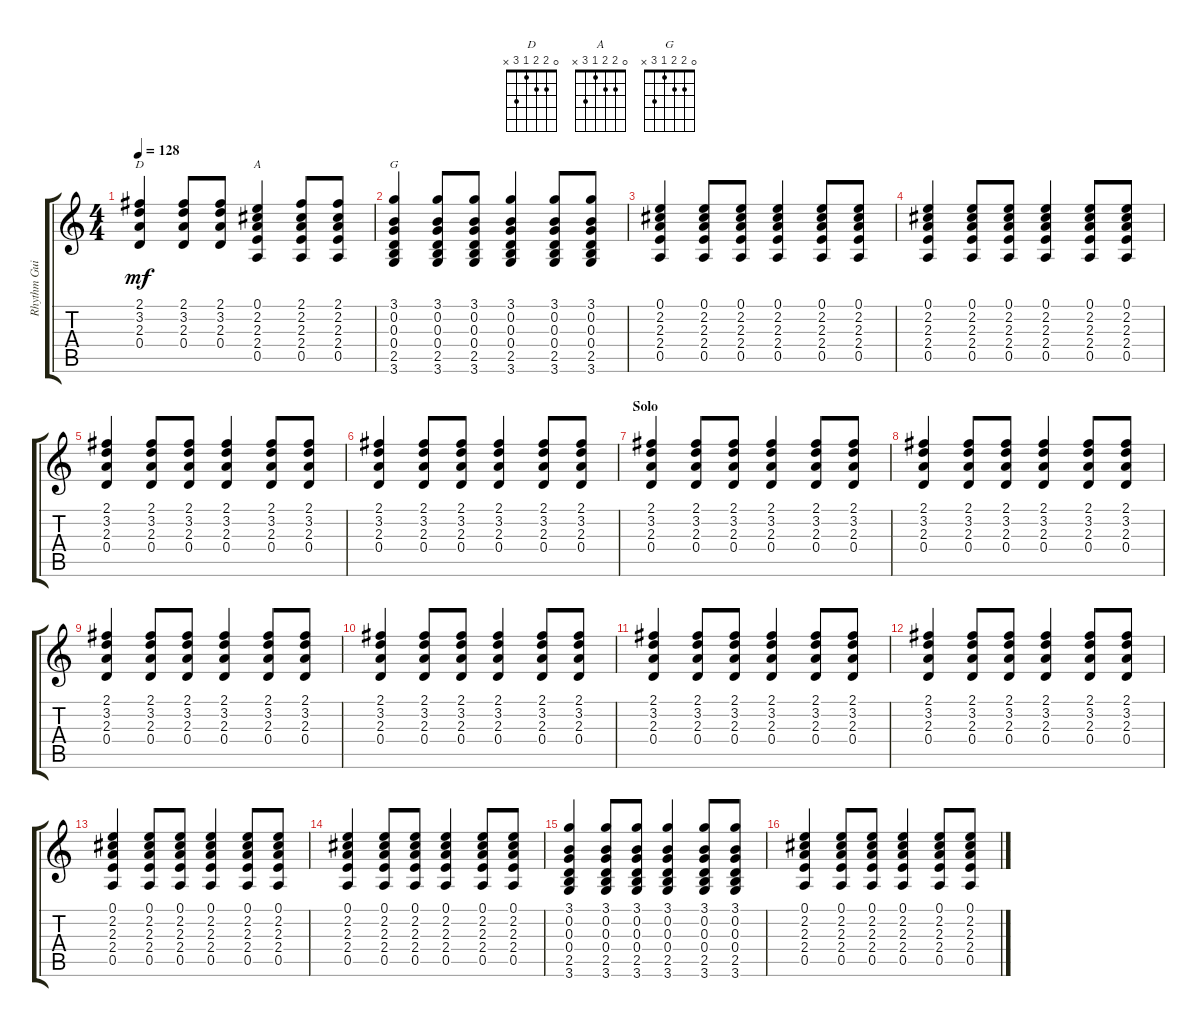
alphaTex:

\track ("Rhythm Guitar" "Rhythm Gui") {instrument electricguitarclean}
\staff {score tabs}
\tuning (E4 B3 G3 D3 A2 E2) {hide}
\chord ("D" 0 2 2 1 3 x)
\chord ("A" 0 2 2 1 3 x)
\chord ("G" 0 2 2 1 3 x)
\ts (4 4)
\tempo 128
\clef g2
\ks c
(2.1 3.2 2.3 0.4).4{ch "D" dy mf} (2.1 3.2 2.3 0.4).8 (2.1 3.2 2.3 0.4).8 (0.1 2.2 2.3 2.4 0.5).4{ch "A"} (2.1 2.2 2.3 2.4 0.5).8 (2.1 2.2 2.3 2.4 0.5).8 |
(3.1 0.2 0.3 0.4 2.5 3.6).4{ch "G"} (3.1 0.2 0.3 0.4 2.5 3.6).8 (3.1 0.2 0.3 0.4 2.5 3.6).8 (3.1 0.2 0.3 0.4 2.5 3.6).4 (3.1 0.2 0.3 0.4 2.5 3.6).8 (3.1 0.2 0.3 0.4 2.5 3.6).8 |
(0.1 2.2 2.3 2.4 0.5).4 (0.1 2.2 2.3 2.4 0.5).8 (0.1 2.2 2.3 2.4 0.5).8 (0.1 2.2 2.3 2.4 0.5).4 (0.1 2.2 2.3 2.4 0.5).8 (0.1 2.2 2.3 2.4 0.5).8 |
(0.1 2.2 2.3 2.4 0.5).4 (0.1 2.2 2.3 2.4 0.5).8 (0.1 2.2 2.3 2.4 0.5).8 (0.1 2.2 2.3 2.4 0.5).4 (0.1 2.2 2.3 2.4 0.5).8 (0.1 2.2 2.3 2.4 0.5).8 |
(2.1 3.2 2.3 0.4).4 (2.1 3.2 2.3 0.4).8 (2.1 3.2 2.3 0.4).8 (2.1 3.2 2.3 0.4).4 (2.1 3.2 2.3 0.4).8 (2.1 3.2 2.3 0.4).8 |
(2.1 3.2 2.3 0.4).4 (2.1 3.2 2.3 0.4).8 (2.1 3.2 2.3 0.4).8 (2.1 3.2 2.3 0.4).4 (2.1 3.2 2.3 0.4).8 (2.1 3.2 2.3 0.4).8 |
\section ("" "Solo")
(2.1 3.2 2.3 0.4).4 (2.1 3.2 2.3 0.4).8 (2.1 3.2 2.3 0.4).8 (2.1 3.2 2.3 0.4).4 (2.1 3.2 2.3 0.4).8 (2.1 3.2 2.3 0.4).8 |
(2.1 3.2 2.3 0.4).4 (2.1 3.2 2.3 0.4).8 (2.1 3.2 2.3 0.4).8 (2.1 3.2 2.3 0.4).4 (2.1 3.2 2.3 0.4).8 (2.1 3.2 2.3 0.4).8 |
(2.1 3.2 2.3 0.4).4 (2.1 3.2 2.3 0.4).8 (2.1 3.2 2.3 0.4).8 (2.1 3.2 2.3 0.4).4 (2.1 3.2 2.3 0.4).8 (2.1 3.2 2.3 0.4).8 |
(2.1 3.2 2.3 0.4).4 (2.1 3.2 2.3 0.4).8 (2.1 3.2 2.3 0.4).8 (2.1 3.2 2.3 0.4).4 (2.1 3.2 2.3 0.4).8 (2.1 3.2 2.3 0.4).8 |
(2.1 3.2 2.3 0.4).4 (2.1 3.2 2.3 0.4).8 (2.1 3.2 2.3 0.4).8 (2.1 3.2 2.3 0.4).4 (2.1 3.2 2.3 0.4).8 (2.1 3.2 2.3 0.4).8 |
(2.1 3.2 2.3 0.4).4 (2.1 3.2 2.3 0.4).8 (2.1 3.2 2.3 0.4).8 (2.1 3.2 2.3 0.4).4 (2.1 3.2 2.3 0.4).8 (2.1 3.2 2.3 0.4).8 |
(0.1 2.2 2.3 2.4 0.5).4 (0.1 2.2 2.3 2.4 0.5).8 (0.1 2.2 2.3 2.4 0.5).8 (0.1 2.2 2.3 2.4 0.5).4 (0.1 2.2 2.3 2.4 0.5).8 (0.1 2.2 2.3 2.4 0.5).8 |
(0.1 2.2 2.3 2.4 0.5).4 (0.1 2.2 2.3 2.4 0.5).8 (0.1 2.2 2.3 2.4 0.5).8 (0.1 2.2 2.3 2.4 0.5).4 (0.1 2.2 2.3 2.4 0.5).8 (0.1 2.2 2.3 2.4 0.5).8 |
(3.1 0.2 0.3 0.4 2.5 3.6).4 (3.1 0.2 0.3 0.4 2.5 3.6).8 (3.1 0.2 0.3 0.4 2.5 3.6).8 (3.1 0.2 0.3 0.4 2.5 3.6).4 (3.1 0.2 0.3 0.4 2.5 3.6).8 (3.1 0.2 0.3 0.4 2.5 3.6).8 |
(0.1 2.2 2.3 2.4 0.5).4 (0.1 2.2 2.3 2.4 0.5).8 (0.1 2.2 2.3 2.4 0.5).8 (0.1 2.2 2.3 2.4 0.5).4 (0.1 2.2 2.3 2.4 0.5).8 (0.1 2.2 2.3 2.4 0.5).8
